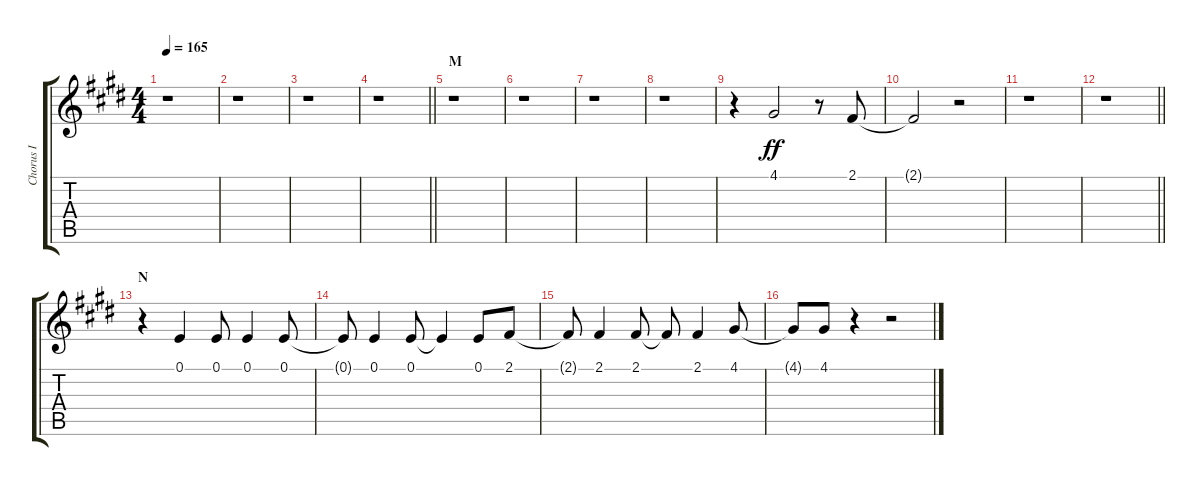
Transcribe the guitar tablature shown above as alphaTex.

\track ("Chorus I" "Chorus I") {instrument voiceoohs}
\staff {score tabs}
\tuning (E4 B3 G3 D3 A2 E2) {hide}
\ts (4 4)
\tempo 165
\clef g2
\ks e
r.1{dy ff} |
r.1 |
r.1 |
\barLineRight lightlight
r.1 |
\section ("" "M")
r.1 |
r.1 |
r.1 |
r.1 |
r.4 4.1.2 r.8 2.1.8 |
2.1{t}.2 r.2 |
r.1 |
\barLineRight lightlight
r.1 |
\section ("" "N")
r.4 0.1.4 0.1.8 0.1.4 0.1.8 |
0.1{t}.8 0.1.4 0.1.8 0.1{t}.4 0.1.8 2.1.8 |
2.1{t}.8 2.1.4 2.1.8 2.1{t}.8 2.1.4 4.1.8 |
4.1{t}.8 4.1.8 r.4 r.2
